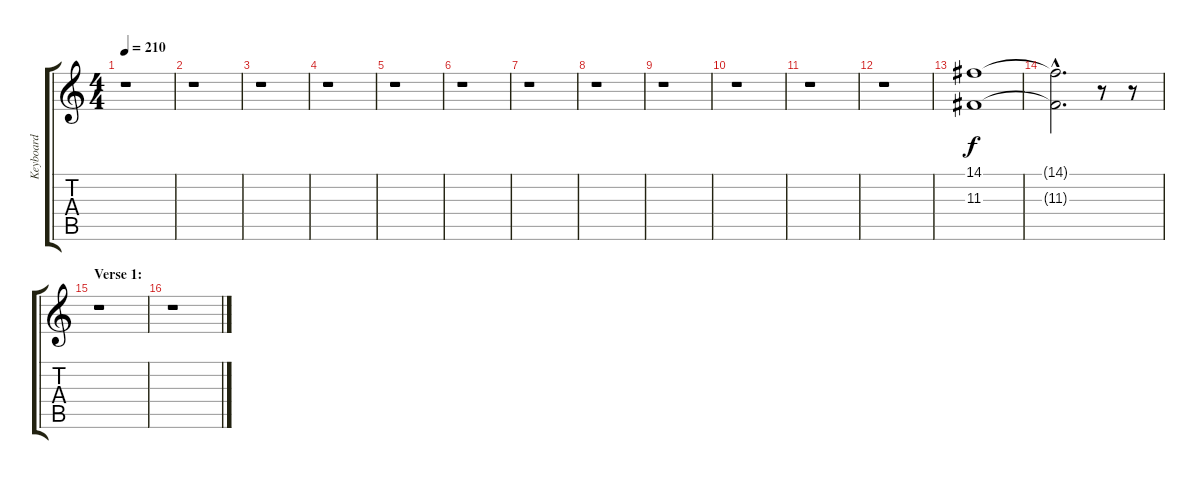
\track ("Keyboard" "Keyboard") {instrument stringensemble1}
\staff {score tabs}
\tuning (E4 B3 G3 D3 A2 E2) {hide}
\ts (4 4)
\tempo 210
\clef g2
\ks c
r.1{dy f} |
r.1 |
r.1 |
r.1 |
r.1 |
r.1 |
r.1 |
r.1 |
r.1 |
r.1 |
r.1 |
r.1 |
(14.1 11.3).1 |
(14.1{hac t} 11.3{hac t}).2{d} r.8 r.8 |
\section ("" "Verse 1:")
r.1 |
r.1
